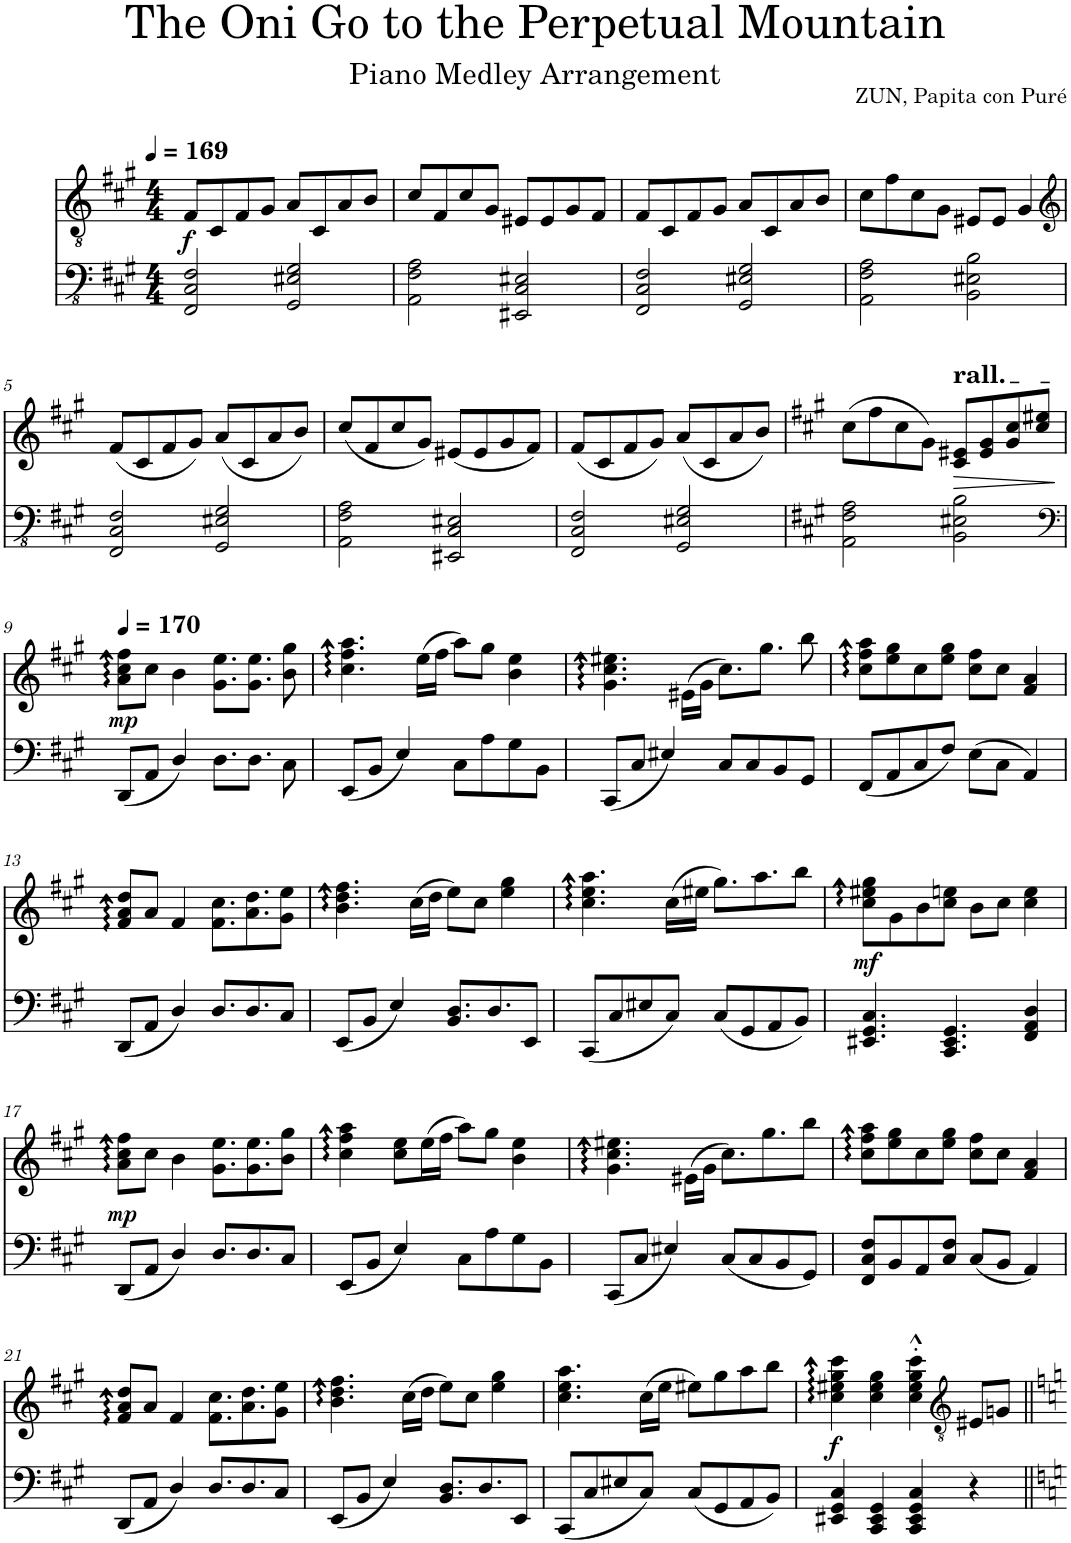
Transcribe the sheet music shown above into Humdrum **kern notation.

**kern	**kern	**dynam
*part2	*part1	*part1
*staff2	*staff1	*staff1
*I"Piano, Left Hand	*I"Piano, Right Hand	*
*I'Pno	*I'Pno	*
*clefFv4	*clefGv2	*
*k[f#c#g#]	*k[f#c#g#]	*
*M4/4	*M4/4	*
*MM169	*MM169	*
=1	=1	=1
!	!	!LO:DY:b
2FFF#/ 2CC#/ 2FF#/	8F#/L	f
.	8C#/	.
.	8F#/	.
.	8G#/J	.
2GGG#/ 2EE#X/ 2GG#/	8A/L	.
.	8C#/	.
.	8A/	.
.	8B/J	.
=2	=2	=2
2AAA\ 2FF#\ 2AA\	8c#/L	.
.	8F#/	.
.	8c#/	.
.	8G#/J	.
2EEE#X/ 2CC#/ 2EE#X/	8E#X/L	.
.	8E#/	.
.	8G#/	.
.	8F#/J	.
=3	=3	=3
2FFF#/ 2CC#/ 2FF#/	8F#/L	.
.	8C#/	.
.	8F#/	.
.	8G#/J	.
2GGG#/ 2EE#X/ 2GG#/	8A/L	.
.	8C#/	.
.	8A/	.
.	8B/J	.
=4	=4	=4
2AAA\ 2FF#\ 2AA\	8c#\L	.
.	8f#\	.
.	8c#\	.
.	8G#\J	.
2BBB\ 2EE#X\ 2BB\	8E#X/L	.
.	8E#/J	.
.	4G#/	.
!!LO:LB:g=z
=5	=5	=5
*	*clefG2	*
2FFF#/ 2CC#/ 2FF#/	(8f#/L	.
.	8c#/	.
.	8f#/	.
.	8g#/J)	.
2GGG#/ 2EE#X/ 2GG#/	(8a/L	.
.	8c#/	.
.	8a/	.
.	8b/J)	.
=6	=6	=6
2AAA\ 2FF#\ 2AA\	(8cc#/L	.
.	8f#/	.
.	8cc#/	.
.	8g#/J)	.
2EEE#X/ 2CC#/ 2EE#X/	(8e#X/L	.
.	8e#/	.
.	8g#/	.
.	8f#/J)	.
=7	=7	=7
2FFF#/ 2CC#/ 2FF#/	(8f#/L	.
.	8c#/	.
.	8f#/	.
.	8g#/J)	.
2GGG#/ 2EE#X/ 2GG#/	(8a/L	.
.	8c#/	.
.	8a/	.
.	8b/J)	.
=8	=8	=8
*k[f#c#g#]	*k[f#c#g#]	*
2AAA\ 2FF#\ 2AA\	(8cc#\L	.
.	8ff#\	.
.	8cc#\	.
.	8g#\J)	.
!	!LO:TX:a:t=rall.	!
2BBB\ 2EE#X\ 2BB\	8c#/ 8e#X/L	.
!	!	!LO:HP:b
.	8e#/ 8g#/	>
.	8g#/ 8cc#/	.
.	8cc#/ 8ee#X/J	.
.	.	]
!!LO:LB:g=z
=9	=9	=9
*clefF4	*	*
*	*MM170	*
!	!	!LO:DY:b
(8DD/L	8a\ 8cc#\ 8ff#\L	mp
8AA/J	8cc#\J	.
4D/)	4b\	.
8.D\L	8.g#\ 8.ee\L	.
8.D\J	8.g#\ 8.ee\J	.
8C#\	8b\ 8gg#\	.
=10	=10	=10
(8EE/L	4.cc#\ 4.ff#\ 4.aa\	.
8BB/J	.	.
4E/)	.	.
.	(16ee\LL	.
.	16ff#\JJ	.
8C#\L	8aa\L)	.
8A\	8gg#\J	.
8G#\	4b\ 4ee\	.
8BB\J	.	.
=11	=11	=11
(8CC#/L	4.g#\ 4.cc#\ 4.ee#X\	.
8C#/J	.	.
4E#X/)	.	.
.	(16e#X\LL	.
.	16g#\JJ	.
8C#/L	8.cc#\L)	.
8C#/	.	.
.	8.gg#\J	.
8BB/	.	.
8GG#/J	8bb\	.
=12	=12	=12
(8FF#/L	8cc#\ 8ff#\ 8aa\L	.
8AA/	8ee\ 8gg#\	.
8C#/	8cc#\	.
8F#/J)	8ee\ 8gg#\J	.
(8E\L	8cc#\ 8ff#\L	.
8C#\J	8cc#\J	.
4AA/)	4f#/ 4a/	.
!!LO:LB:g=z
=13	=13	=13
(8DD/L	8f#/ 8a/ 8dd/L	.
8AA/J	8a/J	.
4D/)	4f#/	.
8.D/L	8.f#\ 8.cc#\L	.
8.D/	8.a\ 8.dd\	.
8C#/J	8g#\ 8ee\J	.
=14	=14	=14
(8EE/L	4.b\ 4.dd\ 4.ff#\	.
8BB/J	.	.
4E/)	.	.
.	(16cc#\LL	.
.	16dd\JJ	.
8.BB/ 8.D/L	8ee\L)	.
.	8cc#\J	.
8.D/	.	.
.	4ee\ 4gg#\	.
8EE/J	.	.
=15	=15	=15
(8CC#/L	4.cc#\ 4.ee\ 4.aa\	.
8C#/	.	.
8E#X/	.	.
8C#/J)	(16cc#\LL	.
.	16ee#X\JJ	.
(8C#/L	8.gg#\L)	.
8GG#/	.	.
.	8.aa\	.
8AA/	.	.
8BB/J)	8bb\J	.
=16	=16	=16
!	!	!LO:DY:b
4.EE#X/ 4.GG#/ 4.C#/	8cc#\ 8ee#X\ 8gg#\L	mf
.	8g#\	.
.	8b\	.
4.CC#/ 4.EE#/ 4.GG#/	8cc#\ 8een\J	.
.	8b\L	.
.	8cc#\J	.
4FF#/ 4AA/ 4D/	4cc#\ 4ee\	.
!!LO:LB:g=z
=17	=17	=17
!	!	!LO:DY:b
(8DD/L	8a\ 8cc#\ 8ff#\L	mp
8AA/J	8cc#\J	.
4D/)	4b\	.
8.D/L	8.g#\ 8.ee\L	.
8.D/	8.g#\ 8.ee\	.
8C#/J	8b\ 8gg#\J	.
=18	=18	=18
(8EE/L	4cc#\ 4ff#\ 4aa\	.
8BB/J	.	.
4E/)	8cc#\ 8ee\L	.
.	(16ee\L	.
.	16ff#\JJ	.
8C#\L	8aa\L)	.
8A\	8gg#\J	.
8G#\	4b\ 4ee\	.
8BB\J	.	.
=19	=19	=19
(8CC#/L	4.g#\ 4.cc#\ 4.ee#X\	.
8C#/J	.	.
4E#X/)	.	.
.	(16e#X\LL	.
.	16g#\JJ	.
(8C#/L	8.cc#\L)	.
8C#/	.	.
.	8.gg#\	.
8BB/	.	.
8GG#/J)	8bb\J	.
=20	=20	=20
8FF#/ 8C#/ 8F#/L	8cc#\ 8ff#\ 8aa\L	.
8BB/	8ee\ 8gg#\	.
8AA/	8cc#\	.
8C#/ 8F#/J	8ee\ 8gg#\J	.
(8C#/L	8cc#\ 8ff#\L	.
8BB/J	8cc#\J	.
4AA/)	4f#/ 4a/	.
!!LO:LB:g=z
=21	=21	=21
(8DD/L	8f#/ 8a/ 8dd/L	.
8AA/J	8a/J	.
4D/)	4f#/	.
8.D/L	8.f#\ 8.cc#\L	.
8.D/	8.a\ 8.dd\	.
8C#/J	8g#\ 8ee\J	.
=22	=22	=22
(8EE/L	4.b\ 4.dd\ 4.ff#\	.
8BB/J	.	.
4E/)	.	.
.	(16cc#\LL	.
.	16dd\JJ	.
8.BB/ 8.D/L	8ee\L)	.
.	8cc#\J	.
8.D/	.	.
.	4ee\ 4gg#\	.
8EE/J	.	.
=23	=23	=23
(8CC#/L	4.cc#\ 4.ee\ 4.aa\	.
8C#/	.	.
8E#X/	.	.
8C#/J)	(16cc#\LL	.
.	16ee\JJ	.
(8C#/L	8ee#X\L)	.
8GG#/	8gg#\	.
8AA/	8aa\	.
8BB/J)	8bb\J	.
=24	=24	=24
!	!	!LO:DY:b
4EE#X/ 4GG#/ 4C#/	4cc#\ 4ee#X\ 4gg#\ 4ccc#\	f
4CC#/ 4EE#/ 4GG#/	4cc#\ 4ee#\ 4gg#\	.
4CC#/ 4EE#/ 4GG#/ 4C#/	4cc#\'^^ 4ee#\'^^ 4gg#\'^^ 4ccc#\'^^	.
*	*clefGv2	*
4r	8E#X/L	.
.	8Gn/J	.
=||	=||	=||
*-	*-	*-
